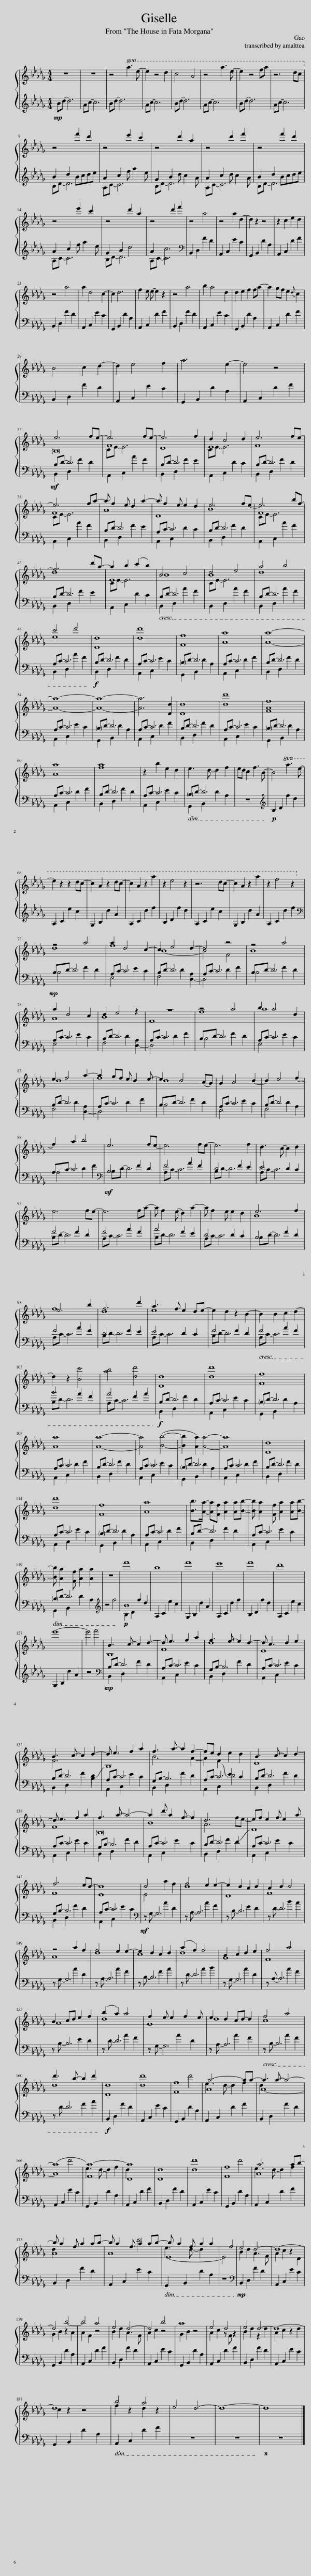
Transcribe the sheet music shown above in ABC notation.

X:1
%%score { ( 1 4 5 ) | ( 2 3 6 ) }
L:1/8
Q:1/4=160
M:4/4
I:linebreak $
K:Db
V:1 treble
V:4 treble
V:5 treble
V:2 treble
V:3 treble
V:6 treble
V:1
 z8 | z8 | z4!8va(! a'3 e'- | e'2 z4 d'2 | c'4 a4 | %5
 z4 a'3 e'- | e'2 z4 f'a' | z6 d'c'!8va)! |$ z4 f'2 d'2 | z4 e'2 c'2 | %10
 z4 d'2 a2 | z4 d'2 f'2 | z4 f'2 d'2 |$ z4 e'2 c'2 | z4 d'2 a2 | %15
 z4 d'2 f'2 | z4 a4 | z4 a2 d2- | d2 z2 z4 | z2 c2 e2 d2 |$ %20
 z4 a4 | a2 d4 c2- | c2 d6 | f2 e e- e2 z2 | z4 a4 | %25
 b2 a4 d2 | d2 e2 f2 fa- | a2 gf e2{d} c2 |$ B4 c2 d2- | d2 e4 f2 | %30
 a6 e2- | e4 z4 |$ e6 fe- | e6 fe- | e6 f2 | %35
 d2 c4 d2 | e6 fe- |$ e6 fa- | a f2 e d2 a2- | a f2 e e2 d2 | %40
 e6 fe- | e6 bf- |$ f6 d'a- | a2 b2 (c'2 b2) | B4 c4 | %45
 d4 e4 | a4 b4 |$ c'4 d'4 | [Dd]8 | [dd']8 | %50
 [Ff]8 | [Aa]8 | [Aa]8- |$ [Aa]8- | [Aa]8- | %55
 [Aa]6 [Dd]2 | [Dd]8 | [dd']8 | [FAf]8 |$ [Aa]8 | %60
 [fa]8 | z2 b2 e2 d2 | e3 d- d2 f2 | ed c2 f3 B- | B4!8va(! a'3 e'- |$ %65
 e'2 z2 z2 d'c'- | c'2 a2 z2 d'c'- | c'2 a2 z2 a'2 | z2 e'4 z2 | z6 d'c'- | %70
 c'2 a2 z2 a'2 | z2 f'4 z2!8va)! |$ z4 a4 | a2 d4 c2- | c2 e4 d2- | %75
 d4 z4 | z4 a4 |$ a2 d4 c2 | d2 e4 z2 | z8 | %80
 z4 a4 | b2 a4 d2 |$ e2 f4 a2- | a2 gf e d2 e- | e2 d4 (cB) | %85
 B2 c4 d2- | d2 e4 f2- |$ f2 a2 b4 | e6 fe- | e6 fe- | %90
 e6 f2 | d3 c- c2 d2 |$ e6 fe- | e6 fa- | a f2 (e d2) a2- | %95
 a f2 e e2 d2 | e6 f2 |$ e6 b2 | f6 d'2 | a3 f e2 de- | %100
 e2 d2 z2 B2- | B2 B2 c2 d2- |$ d2 z2 [Bc']4 | [ab]4 [dd']4 | [Dd]8 | %105
 [dd']8 | [Ff]8 |$ [Aa]8 | [Aa]8- | [Aa]4 ([Bb]4- | %110
 [Bb]2 [Aa]2) [Aa]4- | [Aa]8 | [Dd]8 |$ [dd']8 | [Ff]8 | %115
 [Aa]8 | [Bb]>[Aa]- [Aa][Ff] [Aa]2 [Aa][Bb]- | [Bb] [Aa]2 [Ff] [Aa]2 [Aa][Bb]- |$ [Bb] [Aa]2 [Ff] [Aa]2 [Aa]2 | z8 | %120
 f'8 | b8 | f'8 | e'8 | f'8 | %125
 d'8 |$ e'8- | e'4 f'4 | B3 c- c2 d2- | d e3 f2 a2 | %130
 f3 e- e2 d2- | d c3 d2 e2 |$ B3 c- c2 d2- | d e3 f2 a2 | f3 a- a2 f2- | %135
 fe d2 e2 d2 | B3 c- c2 d2- |$ d e3 f2 a2 | f3 a- a4- | a2 d' a2 f- f2 | %140
 d6 fe- | ef e2 f e2 a |$ f6 ed- | d8 | d4 a2 f2 | %145
 f4 e2 e2- | e2 d2 c2 d2 | c2 d2 d4 |$ z4 a2 f2 | f4 e2 e2- | %150
 e2 d2 c2 d2 | (a2 f2) f4 | B2 c2 d2 e2 | f4 a4 |$ B2 cd e2 f2 | %155
 (b2 a2) a4 | f2 e e2 f2 e | e2 d2 cd- d2 | f4 a4 |$ d'3 b- b2 d'2 | %160
 [Dd]8 | [dd']8 | [Ff]8 | a6- aa- | a3 a- a4- |$ %165
 a8- | [Fa-]8 | [Da]8 | [Dd]8 | [dd']8 | %170
 [Ff]8 | a6 ab- |$ b a2 f a2 ab- | b a2 f a2 ab- | b a2 f a2 a2 | %175
 E4 f4 | e4 d4- | d8- |$ d4 b4- | b4 a4 | %180
 e4 d4- | d4 b4 | a8 | e4 d4 | e4 d4- | %185
 d8- |$ d8 | b4 a4 | e4 d4- | d8- | %190
 d8 |] %191
V:2
!mp! Bd- d6 | Ac- c6 | Bd- d6 | Ac- c6 | Bd- d6 | %5
 Ac- c6 | Bd- d6 | Ac- c6 |$ B,D- D6 | A,C- C6 | %10
 B,D- D6 | A,C- C6 | B,D- D6 |$ A,C- C6 | B,D- D6 | %15
 A,C- C6 |[K:bass] B,,2 D,2 F2 D2 | A,,2 C,2 E2 C2 | G,,2 B,,2 D2 A,2 | A,,2 C,2 D2 F2 |$ %20
 B,,2 D,2 F2 D2 | A,,2 C,2 E2 C2 | G,,2 B,,2 D2 A,2 | A,,2 C,2 D2 F2 | B,,2 D,2 F2 D2 | %25
 A,,2 C,2 E2 C2 | G,,2 B,,2 D2 A,2 | A,,2 C,2 D2 F2 |$ B,,2 D,2 F2 D2 | A,,2 C,2 E2 C2 | %30
 G,,2 B,,2 D2 A,2 | A,,2 C,2 D2 F2 |$!mf!!ped! B,,2 D,2 F2 D2!ped-up! |!ped! A,,2 C,2 A2 F2!ped-up! |!ped! B,,2 D,2 F2 E2!ped-up! | %35
!ped! A,,2 C,2 D2 C2!ped-up! |!ped! B,,2 D,2 F2 D2!ped-up! |$!ped! A,,2 C,2 A2 F2!ped-up! |!ped! B,,2 D,2 F2 E2!ped-up! |!ped! A,,2 C,2 D2 C2!ped-up! | %40
!ped! B,,2 D,2 F2 D2!ped-up! |!ped! A,,2 C,2 A2 F2!ped-up! |$!ped! B,,2 D,2 F2 E2!ped-up! |!ped! A,,2 C,2 D2 C2!ped-up! |!ped! B,,2 D,2 A2 F2!ped-up! | %45
!ped! B,,2 D,2 A2 F2!ped-up! |!ped! B,,2 D,2 A2 F2!ped-up! |$!ped! B,,2 D,2 A2 F2!ped-up! |!f!!ped! B,,2 D,2 F2 D2!ped-up! |!ped! A,,2 C,2 E2 C2!ped-up! | %50
!ped! G,,2 B,,2 D2 A,2!ped-up! |!ped! A,,2 C,2 D2 F2!ped-up! |!ped! B,,2 D,2 F2 D2!ped-up! |$!ped! A,,2 C,2 E2 C2!ped-up! |!ped! G,,2 B,,2 D2 A,2!ped-up! | %55
!ped! A,,2 C,2 D2 F2!ped-up! |!ped! B,,2 D,2 F2 D2!ped-up! |!ped! A,,2 C,2 E2 C2!ped-up! |!ped! G,,2 B,,2 D2 A,2!ped-up! |$!ped! A,,2 C,2 D2 F2!ped-up! | %60
!ped! B,,2 D,2 F2 D2!ped-up! |!ped! A,,2 C,2 E2 C2!ped-up! |!ped! G,,2 B,,2 D2 A,2!ped-up! | z8 |[K:treble]!p! B,2 D2 f2 d2 |$ %65
 A,2 C2 e2 c2 | G,2 B,2 d2 A2 | A,2 C2 d2 f2 | B,2 D2 f2 d2 | A,2 C2 e2 c2 | %70
 G,2 B,2 d2 A2 | A,2 C2 d2 f2 |$[K:bass]!mp!!ped! B,4 F2 D2!ped-up! |!ped! E,4 E2 C2!ped-up! |!ped! F,4 D2 [D,-A,]2!ped-up! | %75
!ped! D,4 D2 F2!ped-up! |!ped! B,4 F2 D2!ped-up! |$!ped! E,4 E2 C2!ped-up! |!ped! F,4 D2 [D,-A,]2!ped-up! |!ped! D,4 D2 F2!ped-up! | %80
!ped! B,4 F2 D2!ped-up! |!ped! E,4 E2 C2!ped-up! |$!ped! F,4 D2 [D,-A,]2!ped-up! |!ped! D,4 D2 F2!ped-up! |!ped! B,4 F2 D2!ped-up! | %85
!ped! E,4 E2 C2!ped-up! |!ped! F,4 D2 A,2!ped-up! |$!ped! A,4 D2 F2!ped-up! |[K:bass]!mf!!ped! B,4 F2 D2!ped-up! |!ped! F4 A2 F2!ped-up! | %90
!ped! D4 F2 E2!ped-up! |!ped! E4 D2 C2!ped-up! |$!ped! F4 F2 D2!ped-up! |!ped! F4 A2 F2!ped-up! |!ped! A4 F2 E2!ped-up! | %95
!ped! D4 D2 C2!ped-up! |!ped! B,4 F2 D2!ped-up! |$!ped! F4 A2 F2!ped-up! |!ped! D4 F2 E2!ped-up! |!ped! E4 D2 C2!ped-up! | %100
!ped! F4 F2 D2!ped-up! |!ped! F4 A2 F2!ped-up! |$!ped! B4 A2 F2!ped-up! |!ped! A4 F2 A2!ped-up! |!f!!ped! B,,2 D,2 F2 D2!ped-up! | %105
!ped! A,,2 C,2 E2 C2!ped-up! |!ped! G,,2 B,,2 D2 A,2!ped-up! |$!ped! A,,2 C,2 D2 F2!ped-up! |!ped! B,,2 D,2 F2 D2!ped-up! |!ped! A,,2 C,2 E2 C2!ped-up! | %110
!ped! G,,2 B,,2 D2 A,2!ped-up! |!ped! A,,2 C,2 D2 F2!ped-up! |!ped! B,,2 D,2 F2 D2!ped-up! |$!ped! A,,2 C,2 E2 C2!ped-up! |!ped! G,,2 B,,2 D2 A,2!ped-up! | %115
!ped! A,,2 C,2 D2 F2!ped-up! |!ped! B,,2 D,2 F2 D2!ped-up! |!ped! A,,2 C,2 E2 C2!ped-up! |$!ped! G,,2 B,,2 D2 A,2!ped-up! |[K:treble] z4 f4 | %120
!p! B,2 D2 f2 d2 | A,2 C2 e2 c2 | G,2 B,2 d2 A2 | A,2 C2 d2 f2 | B,2 D2 f2 d2 | %125
 A,2 C2 e2 c2 |$ G,2 B,2 d2 A2 | z8 |[K:bass]!mp!!ped! B,,2 D,2 F2 D2!ped-up! |!ped! A,,2 C,2 E2 C2!ped-up! | %130
!ped! B,,2 D,2 F2 D2!ped-up! |!ped! A,,2 C,2 E2 C2!ped-up! |$!ped! B,,2 D,2 F2 D2!ped-up! |!ped! A,,2 C,2 E2 C2!ped-up! |!ped! B,,2 D,2 F2 D2!ped-up! | %135
!ped! A,,2 C,2 E2 C2!ped-up! |!ped! B,,2 D,2 F2 D2!ped-up! |$!ped! A,,2 C,2 E2 C2!ped-up! |!ped! B,,2 D,2 F2 D2!ped-up! |!ped! A,,2 C,2 E2 C2!ped-up! | %140
!ped! B,,2 D,2 F2 D2!ped-up! |!ped! A,,2 C,2 E2 C2!ped-up! |$!ped! B,,2 D,2 F2 D2!ped-up! |!ped! A,,2 C,2 E2 C2!ped-up! |[K:bass]!ped! z!mf! G,- G,6!ped-up! | %145
!ped! z A,- A,6!ped-up! |!ped! z B,- B,6!ped-up! |!ped! z D- D6!ped-up! |$!ped! z G,- G,6!ped-up! |!ped! z A,- A,6!ped-up! | %150
!ped! z B,- B,6!ped-up! |!ped! z D- D6!ped-up! |!ped! z G,- G,6!ped-up! |!ped! z A,- A,6!ped-up! |$!ped! z B,- B,6!ped-up! | %155
!ped! z D- D6!ped-up! |!ped! z G,- G,6!ped-up! |!ped! z A,- A,6!ped-up! |!ped! z B,- B,6!ped-up! |$!ped! z D- D6!ped-up! | %160
!f!!ped! B,,2 D,2 F2 D2!ped-up! |!ped! A,,2 C,2 E2 C2!ped-up! |!ped! G,,2 B,,2 D2 A,2!ped-up! |!ped! A,,2 C,2 D2 F2!ped-up! |!ped! B,,2 D,2 F2 D2!ped-up! |$ %165
!ped! A,,2 C,2 E2 C2!ped-up! |!ped! G,,2 B,,2 D2 A,2!ped-up! |!ped! A,,2 C,2 D2 F2!ped-up! |!ped! B,,2 D,2 F2 D2!ped-up! |!ped! A,,2 C,2 E2 C2!ped-up! | %170
!ped! G,,2 B,,2 D2 A,2!ped-up! |!ped! A,,2 C,2 D2 F2!ped-up! |$!ped! B,,2 D,2 F2 D2!ped-up! |!ped! A,,2 C,2 E2 C2!ped-up! |!ped! G,,2 B,,2 D2 A,2!ped-up! | %175
 z8 |[K:bass]!mp!!p! B,,2 D,2 F2 D2 | A,,2 C,2 E2 C2 |$ G,,2 B,,2 D2 A,2 | A,,2 C,2 D2 F2 | %180
 B,,2 D,2 F2 D2 | A,,2 C,2 E2 C2 | G,,2 B,,2 D2 A,2 | A,,2 C,2 D2 F2 | B,,2 D,2 F2 D2 | %185
 A,,2 C,2 E2 C2 |$ G,,2 B,,2 D2 A,2 | A,,2 C,2 D2 F2 | z8 | z8 | %190
 z8 |] %191
V:3
 x8 | x8 | x8 | x8 | x8 | %5
 x8 | x8 | x8 |$ B2 d2 Bcde | A2 c2 f a2 e | %10
 G2 B2 d c2 A | A2 c2 d c2 A | B2 d2 Bcde |$ A2 c2 f a2 e | G2 B2 d4 | %15
 A2 c6 |[K:bass] x8 | x8 | x8 | x8 |$ %20
 x8 | x8 | x8 | x8 | x8 | %25
 x8 | x8 | x8 |$ x8 | x8 | %30
 x8 | x8 |$ B,D- D6 | x8 | B,D- D6 | %35
 x8 | B,D- D6 |$[I:staff -1] CE- E6 |[I:staff +1] B,D- D6 | A,C- C6 | %40
 B,D- D6 |[I:staff -1] CE- E6 |$[I:staff +1] B,D- D6 |[I:staff -1] CE- E6 |[I:staff +1] B,D- D6 | %45
[I:staff -1] CE- E6 |[I:staff +1] B,D- D6 |$ A,C- C6 | B,D- D6 | A,C- C6 | %50
 B,D- D6 | A,C- C6 | B,D- D6 |$ A,C- C6 | B,D- D6 | %55
 A,C- C6 | B,D- D6 | A,C- C6 | B,D- D6 |$ A,C- C6 | %60
 B,D- D6 | A,C- C6 | B,D- D6 | x8 |[K:treble] x8 |$ %65
 x8 | x8 | x8 | x8 | x8 | %70
 x8 | x8 |$[K:bass] B,D- D6 | A,C- C6 | B,D- D6 | %75
 A,C- C6 | B,D- D6 |$ A,C- C6 | B,D- D6 | A,C- C6 | %80
 B,D- D6 | A,C- C6 |$ B,D- D6 | A,C- C6 | B,D- D6 | %85
 A,C- C6 | B,D- D4 x2 |$ A,C- C6 |[K:bass] B,D- D6 | A,C- C6 | %90
 B,D- D6 | A,C- C6 |$ B,D- D6 | A,C- C6 | B,D- D6 | %95
 A,C- C6 | B,D- D6 |$ A,C- C6 | B,D- D6 | A,C- C6 | %100
 B,D- D6 | A,C- C6 |$ B,D- D6 | A,C- C6 | B,D- D6 | %105
 A,C- C6 | B,D- D6 |$ A,C- C6 | B,D- D6 | A,C- C6 | %110
 B,D- D6 | A,C- C6 | B,D- D6 |$ A,C- C6 | B,D- D6 | %115
 A,C- C6 | B,D- D6 | A,C- C6 |$ B,D- D6 |[K:treble] x8 | %120
 B8 | x8 | x8 | x8 | x8 | %125
 x8 |$ x8 | x8 |[K:bass] B,D- D6 | A,C- C6 | %130
 G,B,- B,6 | A,C- C6 |$ B,D- D6 | A,C- C6 | G,B,- B,6 | %135
 A,C- C6 | B,D- D6 |$ A,C- C6 | G,B,- B,6 | A,C- C6 | %140
 B,D- D6 | A,C- C6 |$ G,B,- B,6 | A,C- C6 |[K:bass] x4 A2 D2 | %145
 x4 A2 F2 | x4 E2 D2 | x4 B2 A2 |$ x4 A2 D2 | x4 A2 F2 | %150
 x4 F2 A2 | x4 A2 B2 | x4 A2 D2 | x4 A2 F2 |$ x4 E2 D2 | %155
 x4 A2 F2 | x4 A2 D2 | x4 A2 F2 | x4 A2 F2 |$ x4 F2 A2 | %160
 x8 | x8 | x8 | x8 | x8 |$ %165
 x8 | x8 | x8 | x8 | x8 | %170
 x8 | x8 |$ x8 | x8 | x8 | %175
 x8 |[K:bass] x8 | x8 |$ x8 | x8 | %180
 x8 | x8 | x8 | x8 | x8 | %185
 x8 |$ x8 | x8 | x8 | x8 | %190
 x8 |] %191
V:4
 x8 | x8 | x4!8va(! x4 | x8 | x8 | %5
 x8 | x8 | x8!8va)! |$ x8 | x8 | %10
 x8 | x8 | x8 |$ x8 | x8 | %15
 x8 | x8 | x8 | x8 | x8 |$ %20
 x8 | x8 | x8 | x8 | x8 | %25
 x8 | x8 | x8 |$ x8 | x8 | %30
 x8 | x8 |$ B,8 | F8 | D8 | %35
 E8 | F8 |$ F8 | A8 | D8 | %40
 B8 | F8 |$ d8 | E8 | B8 | %45
 B8 | d8 |$ e8 | x8 | x8 | %50
 x8 | x8 | x8 |$ x8 | x8 | %55
 x8 | x8 | x8 | x8 |$ x8 | %60
 x8 | x8 | x8 | x8 | x4!8va(! x4 |$ %65
 x8 | x8 | x8 | x8 | x8 | %70
 x8 | x8!8va)! |$ d8 | f8 | B8- | %75
 B4 F4 | B8 |$ A8 | B8 | F8 | %80
 f8 | a8 |$ d8 | f8 | d8 | %85
 x8 | x8 |$ x8 | x8 | x8 | %90
 x8 | x8 |$ x8 | x8 | x8 | %95
 x8 | B8 |$ f8 | d8 | e8 | %100
 x8 | x8 |$ x8 | x8 | x8 | %105
 x8 | x8 |$ x8 | x8 | x8 | %110
 x8 | x8 | x8 |$ x8 | x8 | %115
 x8 | x8 | x8 |$ x8 | x8 | %120
 x8 | x8 | x8 | x8 | x8 | %125
 x8 |$ x8 | x8 | B,8 | F8 | %130
 d8 | E8 |$ F6[I:staff +1] B,2- |[I:staff -1] B,8 | B6 A2- | %135
 A2 F2 x4 | D8 |$ F8 | B,8 | B8 | %140
 A6 x2 | D8 |$ F8 | E8 | E4 x4 | %145
 d8 | D8 | F8 |$ A8 | d8 | %150
 c8 | d8 | G8 | F8 |$ A8 | %155
 d8 | G8 | d8 | c8 |$ d8 | %160
 x8 | x8 | x4 d'4 | e3 d- d2 f2 | d2 x6 |$ %165
 x4 d'4 | e3 d- d2 f2 | d2 x6 | x8 | x8 | %170
 x4 d'4 | e3 d- d2 f2 |$ d2 x6 | x4 d'4 | e3 d- d2 x2 | %175
 x8 | x8 | x8 |$ x8 | x8 | %180
 x8 | x8 | x8 | x8 | x8 | %185
 x8 |$ x8 | x8 | x8 | x8 | %190
 x8 |] %191
V:5
 x8 | x8 | x4!8va(! x4 | x8 | x8 | %5
 x8 | x8 | x8!8va)! |$ x8 | x8 | %10
 x8 | x8 | x8 |$ x8 | x8 | %15
 x8 | x8 | x8 | x8 | x8 |$ %20
 x8 | x8 | x8 | x8 | x8 | %25
 x8 | x8 | x8 |$ x8 | x8 | %30
 x8 | x8 |$ x8 | CE- E6 | x8 | %35
 CE- E6 | x8 |$ x8 | x8 | x8 | %40
 x8 | x8 |$ x8 | x8 | x8 | %45
 x8 | x8 |$ x8 | x8 | x8 | %50
 x8 | x8 | x8 |$ x8 | x8 | %55
 x8 | x8 | x8 | x8 |$ x8 | %60
 x8 | x8 | x8 | x8 | x4!8va(! x4 |$ %65
 x8 | x8 | x8 | x8 | x8 | %70
 x8 | x8!8va)! |$ x8 | x8 | x8 | %75
 x8 | x8 |$ x8 | x8 | x8 | %80
 x8 | x8 |$ x8 | x8 | x8 | %85
 x8 | x8 |$ x8 | x8 | x8 | %90
 x8 | x8 |$ x8 | x8 | x8 | %95
 x8 | x8 |$ x8 | x8 | x8 | %100
 x8 | x8 |$ x8 | x8 | x8 | %105
 x8 | x8 |$ x8 | x8 | x8 | %110
 x8 | x8 | x8 |$ x8 | x8 | %115
 x8 | x8 | x8 |$ x8 | x8 | %120
 x8 | x8 | x8 | x8 | x8 | %125
 x8 |$ x8 | x8 | x8 | x8 | %130
 x8 | x8 |$ x8 | x8 | x8 | %135
 x8 | x8 |$ x8 | x8 | x8 | %140
 x8 | x8 |$ x8 | x8 | x8 | %145
 x8 | x8 | x8 |$ x8 | x8 | %150
 x8 | x8 | x8 | x8 |$ x8 | %155
 x8 | x8 | x8 | x8 |$ x8 | %160
 x8 | x8 | x8 | A8 | A8- |$ %165
 A8 | x8 | x8 | x8 | x8 | %170
 x8 | A8 |$ A8 | A8 | E8- | %175
 x8 | B2 d2 A3 F | A2 c2 z2 D2 |$ G2 B2 z2 A2 | A2 F2 z4 | %180
 B2 d2 A3 F | A2 c2 z4 | G2 B2 z4 | A2 c2 z F z2 | B2 d2 z2 d2 | %185
 A2 c2 z2 d2 |$ c2 z2 z4 | f2 z2 d2 z2 | x8 | x8 | %190
 x8 |] %191
V:6
 x8 | x8 | x8 | x8 | x8 | %5
 x8 | x8 | x8 |$ x8 | x8 | %10
 x8 | x8 | x8 |$ x8 | x8 | %15
 x8 |[K:bass] x8 | x8 | x8 | x8 |$ %20
 x8 | x8 | x8 | x8 | x8 | %25
 x8 | x8 | x8 |$ x8 | x8 | %30
 x8 | x8 |$ x8 | x8 | x8 | %35
 x8 | x8 |$ x8 | x8 | x8 | %40
 x8 | x8 |$ x8 | x8 | x8 | %45
 x8 | x8 |$ x8 | x8 | x8 | %50
 x8 | x8 | x8 |$ x8 | x8 | %55
 x8 | x8 | x8 | x8 |$ x8 | %60
 x8 | x8 | x8 | x8 |[K:treble] x8 |$ %65
 x8 | x8 | x8 | x8 | x8 | %70
 x8 | x8 |$[K:bass] x8 | x8 | x8 | %75
 x8 | x8 |$ x8 | x8 | x8 | %80
 x8 | x8 |$ x8 | x8 | x8 | %85
 x8 | x8 |$ x8 |[K:bass] x8 | x8 | %90
 x8 | x8 |$ x8 | x8 | x8 | %95
 x8 | x8 |$ x8 | x8 | x8 | %100
 x8 | x8 |$ x8 | x8 | x8 | %105
 x8 | x8 |$ x8 | x8 | x8 | %110
 x8 | x8 | x8 |$ x8 | x8 | %115
 x8 | x8 | x8 |$ x8 |[K:treble] x8 | %120
 x8 | x8 | x8 | x8 | x8 | %125
 x8 |$ x8 | x8 |[K:bass] x8 | x8 | %130
 x8 | x8 |$ x8 | x8 | x8 | %135
 x4 D4 | x8 |$ x8 | x8 | x8 | %140
 x6 D2- | x8 |$ x8 | x8 |[K:bass] x8 | %145
 x8 | x8 | x8 |$ x8 | x8 | %150
 x8 | x8 | x8 | x8 |$ x8 | %155
 x8 | x8 | x8 | x8 |$ x8 | %160
 x8 | x8 | x8 | x8 | x8 |$ %165
 x8 | x8 | x8 | x8 | x8 | %170
 x8 | x8 |$ x8 | x8 | x8 | %175
 x8 |[K:bass] x8 | x8 |$ x8 | x8 | %180
 x8 | x8 | x8 | x8 | x8 | %185
 x8 |$ x8 | x8 | x8 | x8 | %190
 x8 |] %191
